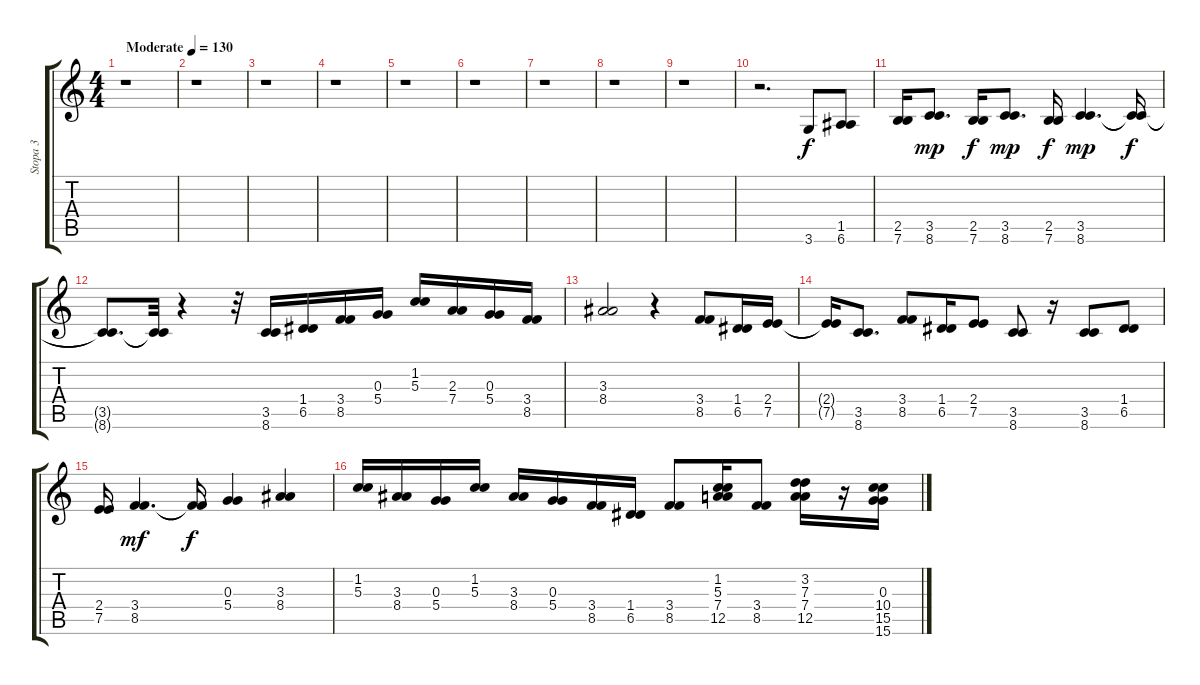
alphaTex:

\track ("Stopa 3" "Stopa 3") {instrument electricguitarclean}
\staff {score tabs}
\tuning (E4 B3 G3 D3 A2 E2) {hide}
\ts (4 4)
\tempo (130 "Moderate")
\clef g2
\ks c
r.1{dy f instrument electricguitarclean} |
r.1 |
r.1 |
r.1 |
r.1 |
r.1 |
r.1 |
r.1 |
r.1 |
r.2{d} 3.6.8 (1.5 6.6).8 |
(2.5 7.6).16 (3.5 8.6).8{d dy mp} (2.5 7.6).16{dy f} (3.5 8.6).8{d dy mp} (2.5 7.6).16{dy f} (3.5 8.6).4{d dy mp} (3.5{t} 8.6{t}).16{dy f} |
(3.5{t} 8.6{t}).8{d} (3.5{t} 8.6{t}).32 r.4 r.32 (3.5 8.6).16 (1.4 6.5).16 (3.4 8.5).16 (0.3 5.4).16 (1.2 5.3).16 (2.3 7.4).16 (0.3 5.4).16 (3.4 8.5).16 |
(3.3 8.4).2 r.4 (3.4 8.5).8 (1.4 6.5).16 (2.4 7.5).16 |
(2.4{t} 7.5{t}).16 (3.5 8.6).8{d} (3.4 8.5).8 (1.4 6.5).16 (2.4 7.5).8 (3.5 8.6).8 r.16 (3.5 8.6).8 (1.4 6.5).8 |
(2.4 7.5).16 (3.4 8.5).4{d dy mf} (3.4{t} 8.5{t}).16{dy f} (0.3 5.4).4 (3.3 8.4).4 |
(1.2 5.3).16 (3.3 8.4).16 (0.3 5.4).16 (1.2 5.3).16 (3.3 8.4).16 (0.3 5.4).16 (3.4 8.5).16 (1.4 6.5).16 (3.4 8.5).8 (1.2 5.3 7.4 12.5).16 (3.4 8.5).8 (3.2 7.3 7.4 12.5).16 r.16 (0.3 10.4 15.5 15.6).16
